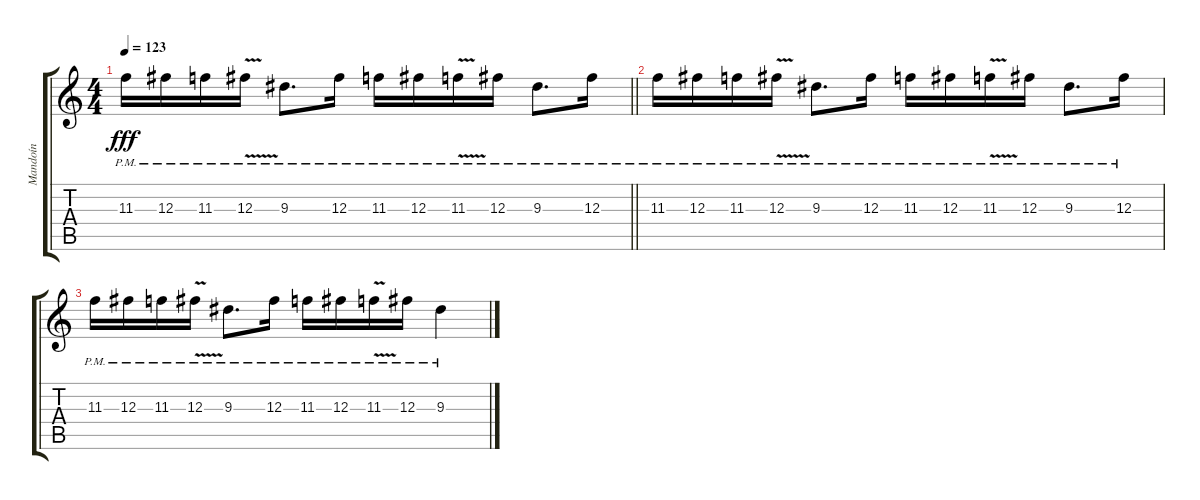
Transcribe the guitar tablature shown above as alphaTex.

\track ("Mandoín" "Mandoín") {instrument acousticguitarnylon}
\staff {score tabs}
\tuning (Eb4 Bb3 Gb3 Db3 Ab2 Eb2) {hide}
\ts (4 4)
\tempo 123
\clef g2
\barLineRight lightlight
\ks c
11.3{pm}.16{dy fff} 12.3{pm}.16 11.3{pm}.16 12.3{v pm}.16 9.3{pm}.8{d} 12.3{pm}.16 11.3{pm}.16 12.3{pm}.16 11.3{v pm}.16 12.3{pm}.16 9.3{pm}.8{d} 12.3{pm}.16 |
11.3{pm}.16 12.3{pm}.16 11.3{pm}.16 12.3{v pm}.16 9.3{pm}.8{d} 12.3{pm}.16 11.3{pm}.16 12.3{pm}.16 11.3{v pm}.16 12.3{pm}.16 9.3{pm}.8{d} 12.3{pm}.16 |
11.3{pm}.16 12.3{pm}.16 11.3{pm}.16 12.3{v pm}.16 9.3{pm}.8{d} 12.3{pm}.16 11.3{pm}.16 12.3{pm}.16 11.3{v pm}.16 12.3{pm}.16 9.3{pm}.4
